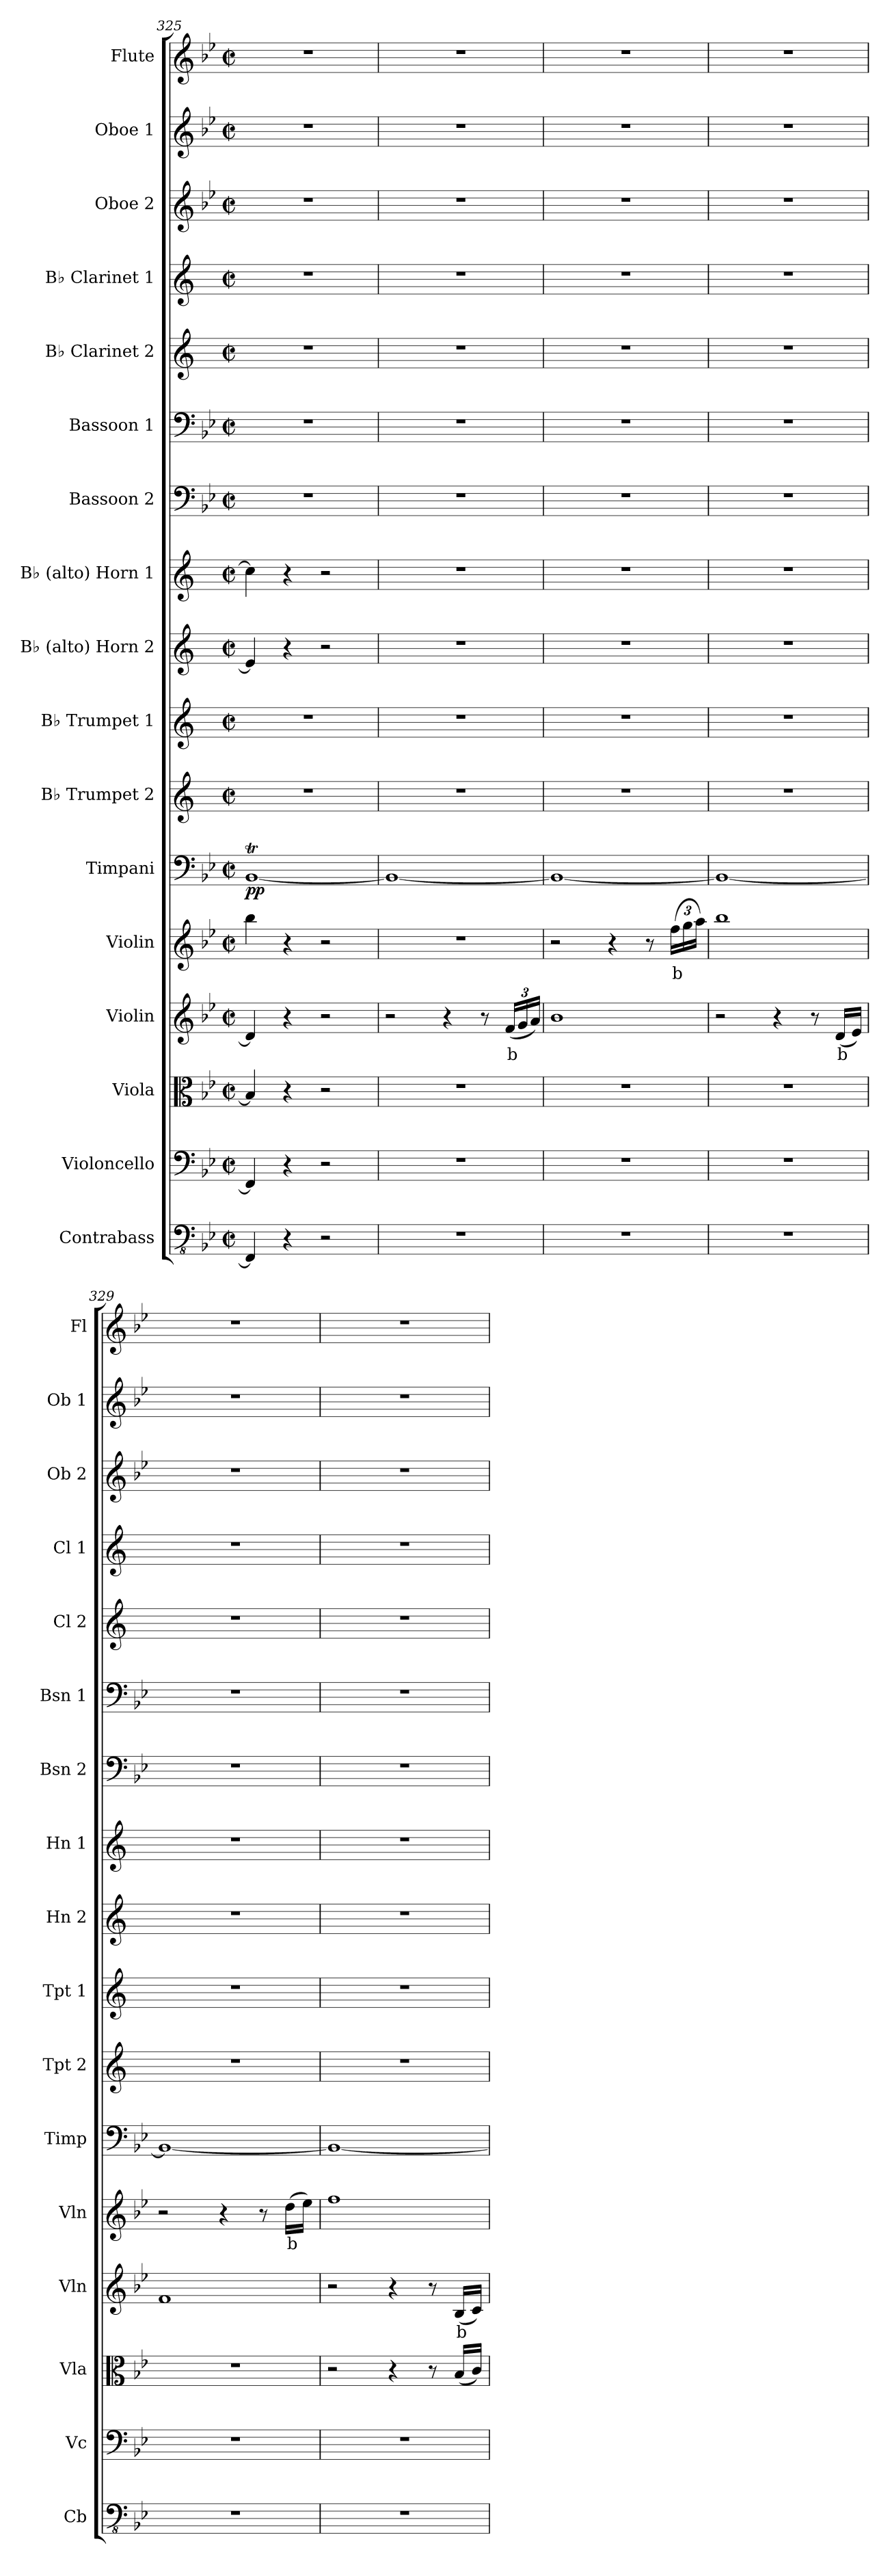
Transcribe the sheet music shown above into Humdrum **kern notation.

**kern	**kern	**kern	**dynam	**kern	**text	**dynam	**kern	**text	**dynam	**kern	**dynam	**kern	**kern	**kern	**kern	**kern	**kern	**kern	**kern	**kern	**kern	**kern
*part17	*part16	*part15	*part15	*part14	*part14	*part14	*part13	*part13	*part13	*part12	*part12	*part11	*part10	*part9	*part8	*part7	*part6	*part5	*part4	*part3	*part2	*part1
*staff17	*staff16	*staff15	*staff15	*staff14	*staff14	*staff14	*staff13	*staff13	*staff13	*staff12	*staff12	*staff11	*staff10	*staff9	*staff8	*staff7	*staff6	*staff5	*staff4	*staff3	*staff2	*staff1
*I"Contrabass	*I"Violoncello	*I"Viola	*	*I"Violin	*	*	*I"Violin	*	*	*I"Timpani	*	*I"B♭ Trumpet 2	*I"B♭ Trumpet 1	*I"B♭ (alto) Horn 2	*I"B♭ (alto) Horn 1	*I"Bassoon 2	*I"Bassoon 1	*I"B♭ Clarinet 2	*I"B♭ Clarinet 1	*I"Oboe 2	*I"Oboe 1	*I"Flute
*I'Cb	*I'Vc	*I'Vla	*	*I'Vln	*	*	*I'Vln	*	*	*I'Timp	*	*I'Tpt 2	*I'Tpt 1	*I'Hn 2	*I'Hn 1	*I'Bsn 2	*I'Bsn 1	*I'Cl 2	*I'Cl 1	*I'Ob 2	*I'Ob 1	*I'Fl
*clefFv4	*clefF4	*clefC3	*	*clefG2	*	*	*clefG2	*	*	*clefF4	*	*clefG2	*clefG2	*clefG2	*clefG2	*clefF4	*clefF4	*clefG2	*clefG2	*clefG2	*clefG2	*clefG2
*	*	*	*	*	*	*	*	*	*	*	*	*ITrd1c2	*ITrd1c2	*ITrd1c2	*ITrd1c2	*	*	*ITrd1c2	*ITrd1c2	*	*	*
*k[b-e-]	*k[b-e-]	*k[b-e-]	*	*k[b-e-]	*	*	*k[b-e-]	*	*	*k[b-e-]	*	*k[b-e-]	*k[b-e-]	*k[b-e-]	*k[b-e-]	*k[b-e-]	*k[b-e-]	*k[b-e-]	*k[b-e-]	*k[b-e-]	*k[b-e-]	*k[b-e-]
*M2/2	*M2/2	*M2/2	*	*M2/2	*	*	*M2/2	*	*	*M2/2	*	*M2/2	*M2/2	*M2/2	*M2/2	*M2/2	*M2/2	*M2/2	*M2/2	*M2/2	*M2/2	*M2/2
*met(c|)	*met(c|)	*met(c|)	*	*met(c|)	*	*	*met(c|)	*	*	*met(c|)	*	*met(c|)	*met(c|)	*met(c|)	*met(c|)	*met(c|)	*met(c|)	*met(c|)	*met(c|)	*met(c|)	*met(c|)	*met(c|)
=325	=325	=325	=325	=325	=325	=325	=325	=325	=325	=325	=325	=325	=325	=325	=325	=325	=325	=325	=325	=325	=325	=325
!	!	!	!	!	!	!	!	!	!	!	!LO:DY:b	!	!	!	!	!	!	!	!	!	!	!
4FFF/]	4FF/]	4B-/]	.	4d/]	.	.	4bb-\	.	.	[1BB-T	pp	1r	1r	4d/]	4b-\]	1r	1r	1r	1r	1r	1r	1r
4r	4r	4r	.	4r	.	.	4r	.	.	.	.	.	.	4r	4r	.	.	.	.	.	.	.
2r	2r	2r	.	2r	.	.	2r	.	.	.	.	.	.	2r	2r	.	.	.	.	.	.	.
=326	=326	=326	=326	=326	=326	=326	=326	=326	=326	=326	=326	=326	=326	=326	=326	=326	=326	=326	=326	=326	=326	=326
1r	1r	1r	.	2r	.	.	1r	.	.	1BB-_	.	1r	1r	1r	1r	1r	1r	1r	1r	1r	1r	1r
.	.	.	.	4r	.	.	.	.	.	.	.	.	.	.	.	.	.	.	.	.	.	.
.	.	.	.	8r	.	.	.	.	.	.	.	.	.	.	.	.	.	.	.	.	.	.
*	*	*	*	*Xbrackettup	*	*	*	*	*	*	*	*	*	*	*	*	*	*	*	*	*	*
!	!	!	!	!	!LO:LY:b:color=#FF0000	!LO:DY:b	!	!	!	!	!	!	!	!	!	!	!	!	!	!	!	!
!	!	!	!	!	!	!LO:DY:n=1:b	!	!	!	!	!	!	!	!	!	!	!	!	!	!	!	!
.	.	.	.	(<24f/LL	b	other-dynamics pp	.	.	.	.	.	.	.	.	.	.	.	.	.	.	.	.
.	.	.	.	24g/	.	.	.	.	.	.	.	.	.	.	.	.	.	.	.	.	.	.
.	.	.	.	24a/JJ)	.	.	.	.	.	.	.	.	.	.	.	.	.	.	.	.	.	.
=327	=327	=327	=327	=327	=327	=327	=327	=327	=327	=327	=327	=327	=327	=327	=327	=327	=327	=327	=327	=327	=327	=327
1r	1r	1r	.	1b-	.	.	2r	.	.	1BB-_	.	1r	1r	1r	1r	1r	1r	1r	1r	1r	1r	1r
.	.	.	.	.	.	.	4r	.	.	.	.	.	.	.	.	.	.	.	.	.	.	.
.	.	.	.	.	.	.	8r	.	.	.	.	.	.	.	.	.	.	.	.	.	.	.
*	*	*	*	*	*	*	*Xbrackettup	*	*	*	*	*	*	*	*	*	*	*	*	*	*	*
!	!	!	!	!	!	!	!	!LO:LY:b:color=#FF0000	!LO:DY:b	!	!	!	!	!	!	!	!	!	!	!	!	!
!	!	!	!	!	!	!	!	!	!LO:DY:n=1:b	!	!	!	!	!	!	!	!	!	!	!	!	!
.	.	.	.	.	.	.	(>24ff\LL	b	other-dynamics pp	.	.	.	.	.	.	.	.	.	.	.	.	.
.	.	.	.	.	.	.	24gg\	.	.	.	.	.	.	.	.	.	.	.	.	.	.	.
.	.	.	.	.	.	.	24aa\JJ)	.	.	.	.	.	.	.	.	.	.	.	.	.	.	.
=328	=328	=328	=328	=328	=328	=328	=328	=328	=328	=328	=328	=328	=328	=328	=328	=328	=328	=328	=328	=328	=328	=328
1r	1r	1r	.	2r	.	.	1bb-	.	.	1BB-_	.	1r	1r	1r	1r	1r	1r	1r	1r	1r	1r	1r
.	.	.	.	4r	.	.	.	.	.	.	.	.	.	.	.	.	.	.	.	.	.	.
.	.	.	.	8r	.	.	.	.	.	.	.	.	.	.	.	.	.	.	.	.	.	.
!	!	!	!	!	!LO:LY:b:color=#FF0000	!	!	!	!	!	!	!	!	!	!	!	!	!	!	!	!	!
.	.	.	.	(<16d/LL	b	.	.	.	.	.	.	.	.	.	.	.	.	.	.	.	.	.
.	.	.	.	16e-/JJ)	.	.	.	.	.	.	.	.	.	.	.	.	.	.	.	.	.	.
=329	=329	=329	=329	=329	=329	=329	=329	=329	=329	=329	=329	=329	=329	=329	=329	=329	=329	=329	=329	=329	=329	=329
1r	1r	1r	.	1f	.	.	2r	.	.	1BB-_	.	1r	1r	1r	1r	1r	1r	1r	1r	1r	1r	1r
.	.	.	.	.	.	.	4r	.	.	.	.	.	.	.	.	.	.	.	.	.	.	.
.	.	.	.	.	.	.	8r	.	.	.	.	.	.	.	.	.	.	.	.	.	.	.
!	!	!	!	!	!	!	!	!LO:LY:b:color=#FF0000	!	!	!	!	!	!	!	!	!	!	!	!	!	!
.	.	.	.	.	.	.	(>16dd\LL	b	.	.	.	.	.	.	.	.	.	.	.	.	.	.
.	.	.	.	.	.	.	16ee-\JJ)	.	.	.	.	.	.	.	.	.	.	.	.	.	.	.
=330	=330	=330	=330	=330	=330	=330	=330	=330	=330	=330	=330	=330	=330	=330	=330	=330	=330	=330	=330	=330	=330	=330
1r	1r	2r	.	2r	.	.	1ff	.	.	1BB-_	.	1r	1r	1r	1r	1r	1r	1r	1r	1r	1r	1r
.	.	4r	.	4r	.	.	.	.	.	.	.	.	.	.	.	.	.	.	.	.	.	.
.	.	8r	.	8r	.	.	.	.	.	.	.	.	.	.	.	.	.	.	.	.	.	.
!	!	!	!LO:DY:b	!	!LO:LY:b:color=#FF0000	!	!	!	!	!	!	!	!	!	!	!	!	!	!	!	!	!
!	!	!	!LO:DY:n=1:b	!	!	!	!	!	!	!	!	!	!	!	!	!	!	!	!	!	!	!
.	.	(<16B-/LL	other-dynamics pp	(<16B-/LL	b	.	.	.	.	.	.	.	.	.	.	.	.	.	.	.	.	.
.	.	16c/JJ)	.	16c/JJ)	.	.	.	.	.	.	.	.	.	.	.	.	.	.	.	.	.	.
=	=	=	=	=	=	=	=	=	=	=	=	=	=	=	=	=	=	=	=	=	=	=
*-	*-	*-	*-	*-	*-	*-	*-	*-	*-	*-	*-	*-	*-	*-	*-	*-	*-	*-	*-	*-	*-	*-
